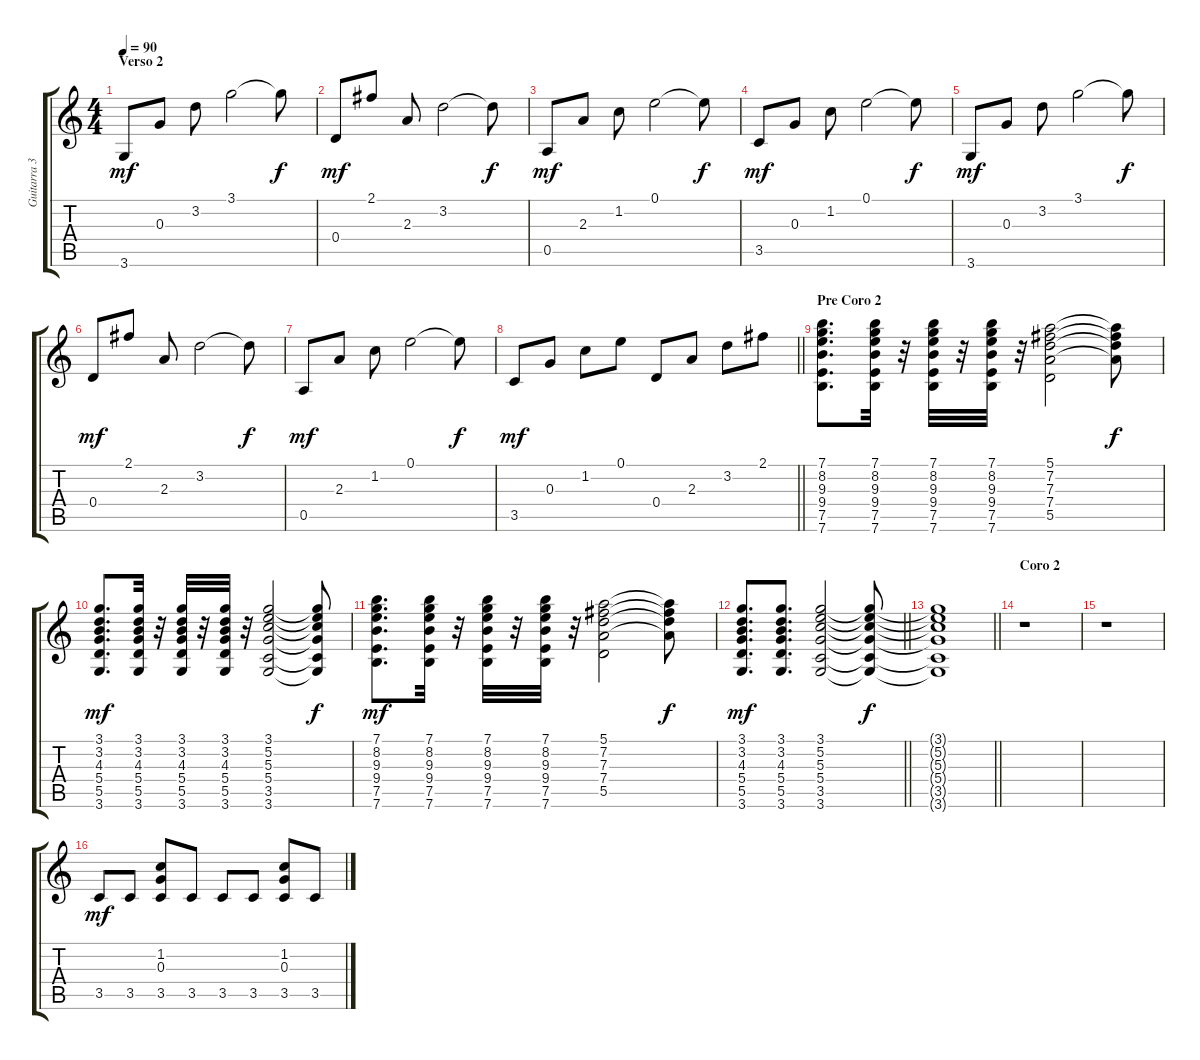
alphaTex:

\track ("Guitarra 3" "Guitarra 3") {instrument distortionguitar}
\staff {score tabs}
\tuning (E4 B3 G3 D3 A2 E2) {hide}
\ts (4 4)
\section ("" "Verso 2")
\tempo 90
\clef g2
\ks c
3.6.8{dy mf} 0.3.8 3.2.8 3.1.2 3.1{t}.8{dy f} |
0.4.8{dy mf} 2.1.8 2.3.8 3.2.2 3.2{t}.8{dy f} |
0.5.8{dy mf} 2.3.8 1.2.8 0.1.2 0.1{t}.8{dy f} |
3.5.8{dy mf} 0.3.8 1.2.8 0.1.2 0.1{t}.8{dy f} |
3.6.8{dy mf} 0.3.8 3.2.8 3.1.2 3.1{t}.8{dy f} |
0.4.8{dy mf} 2.1.8 2.3.8 3.2.2 3.2{t}.8{dy f} |
0.5.8{dy mf} 2.3.8 1.2.8 0.1.2 0.1{t}.8{dy f} |
\barLineRight lightlight
3.5.8{dy mf} 0.3.8 1.2.8 0.1.8 0.4.8 2.3.8 3.2.8 2.1.8 |
\section ("" "Pre Coro 2")
(7.1 8.2 9.3 9.4 7.5 7.6).8{d} (7.1 8.2 9.3 9.4 7.5 7.6).32 r.32 (7.1 8.2 9.3 9.4 7.5 7.6).32 r.32 (7.1 8.2 9.3 9.4 7.5 7.6).32 r.32 (5.1 7.2 7.3 7.4 5.5).2 (5.1{t} 7.2{t} 7.3{t} 7.4{t}).8{dy f} |
(3.1 3.2 4.3 5.4 5.5 3.6).8{d dy mf} (3.1 3.2 4.3 5.4 5.5 3.6).32 r.32 (3.1 3.2 4.3 5.4 5.5 3.6).32 r.32 (3.1 3.2 4.3 5.4 5.5 3.6).32 r.32 (3.1 5.2 5.3 5.4 3.5 3.6).2 (3.1{t} 5.2{t} 5.3{t} 5.4{t} 3.5{t} 3.6{t}).8{dy f} |
(7.1 8.2 9.3 9.4 7.5 7.6).8{d dy mf} (7.1 8.2 9.3 9.4 7.5 7.6).32 r.32 (7.1 8.2 9.3 9.4 7.5 7.6).32 r.32 (7.1 8.2 9.3 9.4 7.5 7.6).32 r.32 (5.1 7.2 7.3 7.4 5.5).2 (5.1{t} 7.2{t} 7.3{t} 7.4{t}).8{dy f} |
\barLineRight lightlight
(3.1 3.2 4.3 5.4 5.5 3.6).8{d dy mf} (3.1 3.2 4.3 5.4 5.5 3.6).8{d} (3.1 5.2 5.3 5.4 3.5 3.6).2 (3.1{t} 5.2{t} 5.3{t} 5.4{t} 3.5{t} 3.6{t}).8{dy f} |
\barLineRight lightlight
(3.1{t} 5.2{t} 5.3{t} 5.4{t} 3.5{t} 3.6{t}).1 |
\section ("" "Coro 2")
r.1 |
r.1 |
3.5.8{dy mf} 3.5.8 (1.2 0.3 3.5).8 3.5.8 3.5.8 3.5.8 (1.2 0.3 3.5).8 3.5.8
